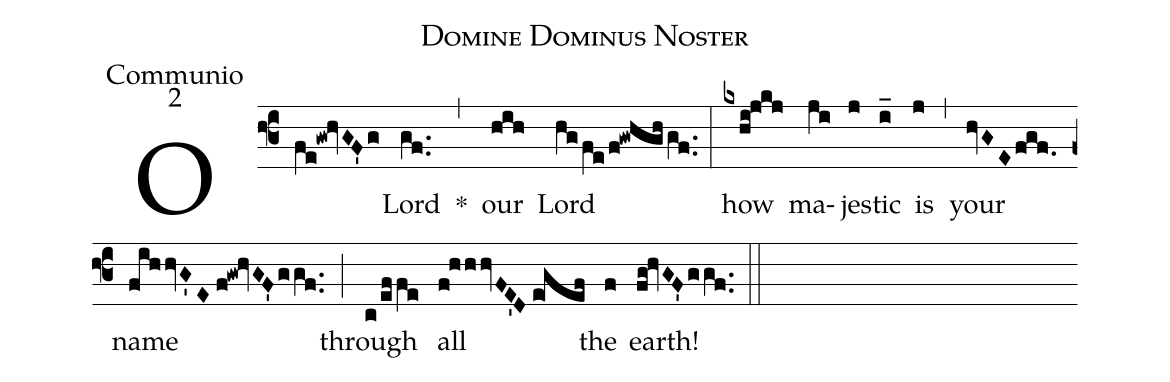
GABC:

name:Domine Dominus Noster;
office-part:Communio;
mode:2;
%%
(f3) O(fe!gw!hvGF'g) Lord(gf..) *(,) our(hih) Lord(hg/fe/f!gwhgh/gf..) (:) how(kxhi!jkj) ma(ji)jes(j)tic(i_) is(j) (,) your(hvGEfgf.) name(fihhvG'E//f!gw!hvGF'ggf..) (;) through(c/effe) all(f!hhhvFE'D//e!gef) the(f) earth!(fg!hvGF'ggf..) (::)
